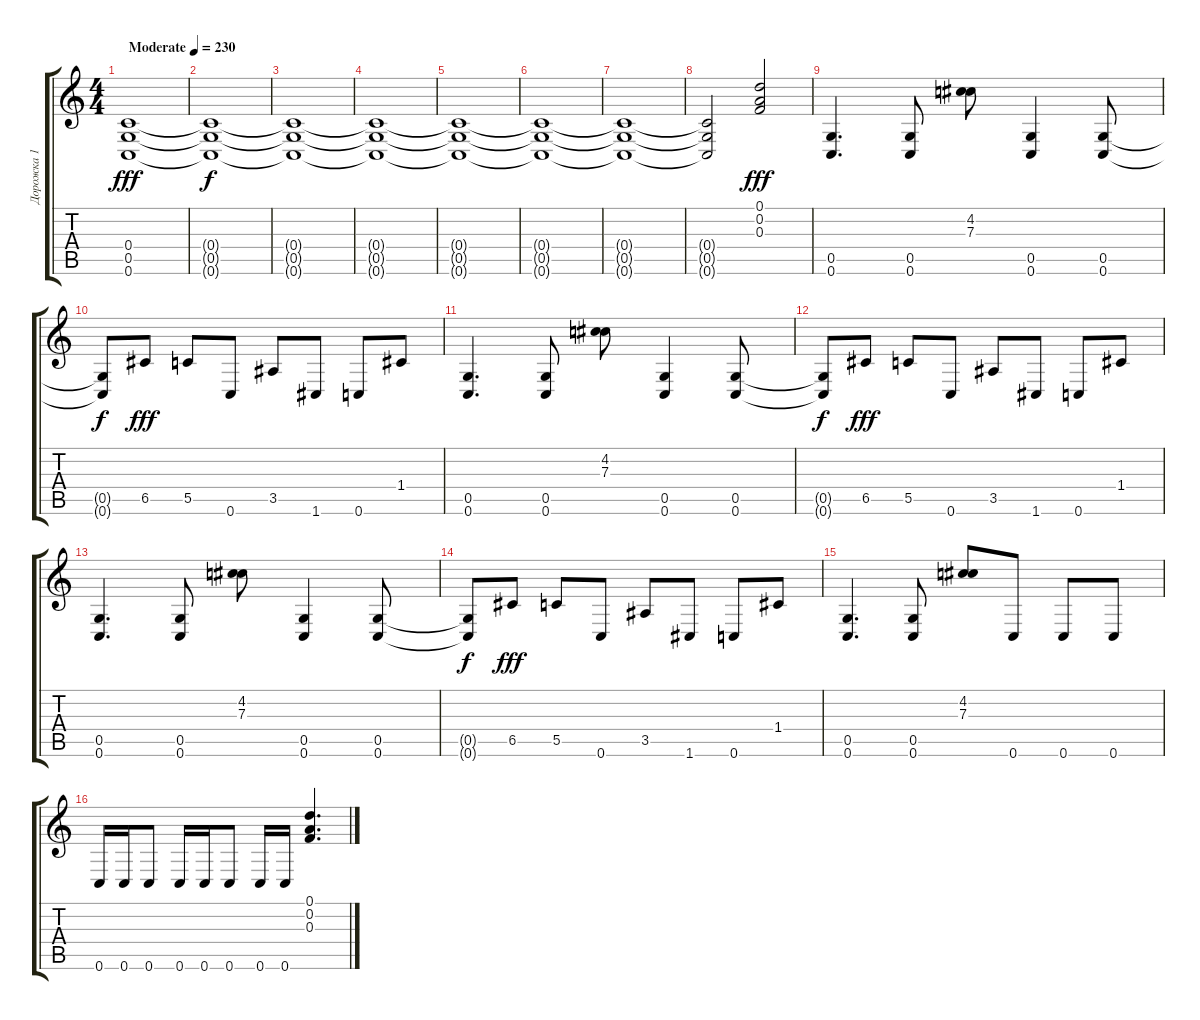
\track ("Дорожка 1" "Дорожка 1") {instrument distortionguitar}
\staff {score tabs}
\tuning (D4 A3 F3 C3 G2 C2) {hide}
\ts (4 4)
\tempo (230 "Moderate")
\clef g2
\ks c
(0.4 0.5 0.6).1{dy fff instrument distortionguitar} |
(0.4{t} 0.5{t} 0.6{t}).1{dy f} |
(0.4{t} 0.5{t} 0.6{t}).1 |
(0.4{t} 0.5{t} 0.6{t}).1 |
(0.4{t} 0.5{t} 0.6{t}).1 |
(0.4{t} 0.5{t} 0.6{t}).1 |
(0.4{t} 0.5{t} 0.6{t}).1 |
(0.4{t} 0.5{t} 0.6{t}).2 (0.1 0.2 0.3).2{dy fff} |
(0.5 0.6).4{d} (0.5 0.6).8 (4.2 7.3).8 (0.5 0.6).4 (0.5 0.6).8 |
(0.5{t} 0.6{t}).8{dy f} 6.5.8{dy fff} 5.5.8 0.6.8 3.5.8 1.6.8 0.6.8 1.4.8 |
(0.5 0.6).4{d} (0.5 0.6).8 (4.2 7.3).8 (0.5 0.6).4 (0.5 0.6).8 |
(0.5{t} 0.6{t}).8{dy f} 6.5.8{dy fff} 5.5.8 0.6.8 3.5.8 1.6.8 0.6.8 1.4.8 |
(0.5 0.6).4{d} (0.5 0.6).8 (4.2 7.3).8 (0.5 0.6).4 (0.5 0.6).8 |
(0.5{t} 0.6{t}).8{dy f} 6.5.8{dy fff} 5.5.8 0.6.8 3.5.8 1.6.8 0.6.8 1.4.8 |
(0.5 0.6).4{d} (0.5 0.6).8 (4.2 7.3).8 0.6.8 0.6.8 0.6.8 |
0.6.16 0.6.16 0.6.8 0.6.16 0.6.16 0.6.8 0.6.16 0.6.16 (0.1 0.2 0.3).4{d}
